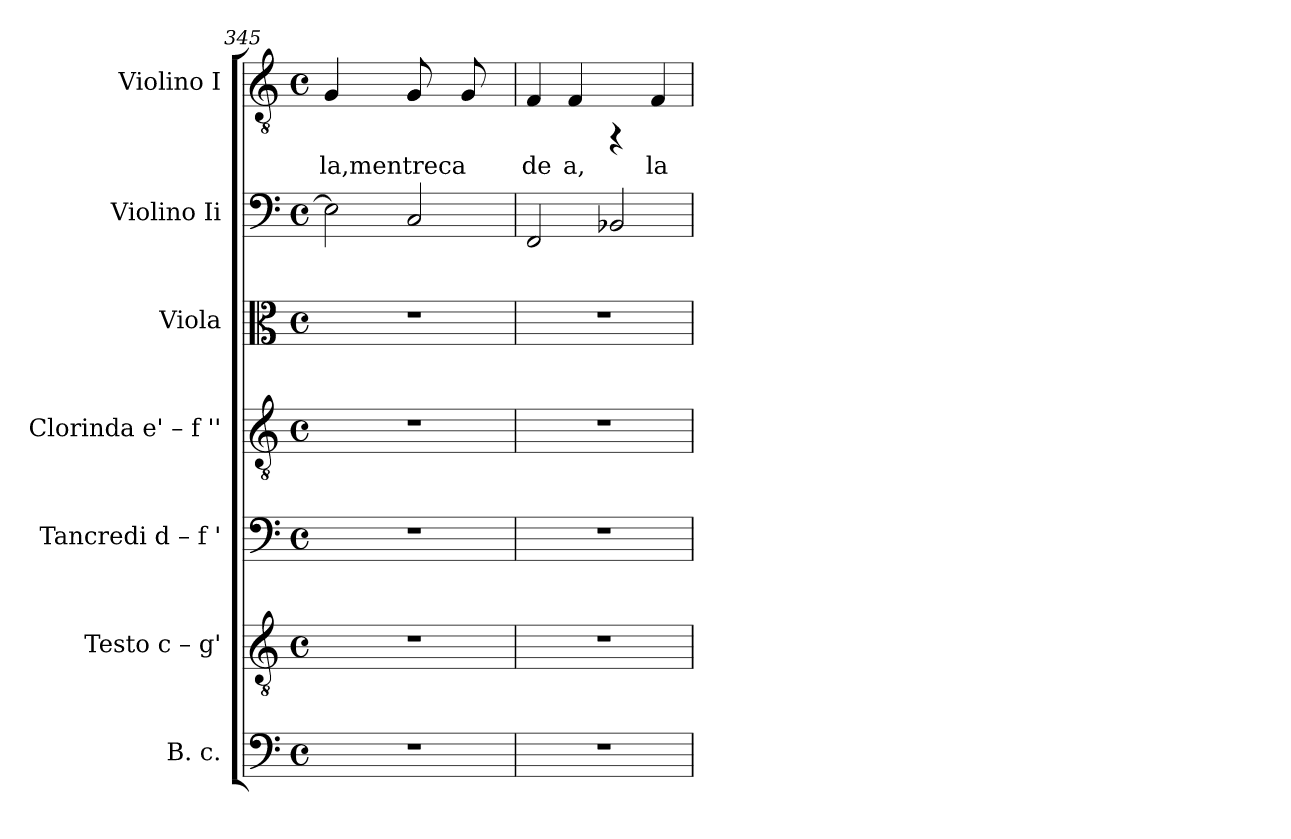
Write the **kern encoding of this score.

**kern	**kern	**kern	**kern	**kern	**kern	**kern	**text
*part7	*part6	*part5	*part4	*part3	*part2	*part1	*part1
*staff7	*staff6	*staff5	*staff4	*staff3	*staff2	*staff1	*staff1
*I"B. c.	*I"Testo  c – g'	*I"Tancredi  d – f '	*I"Clorinda  e' – f ''	*I"Viola	*I"Violino Ii	*I"Violino I	*
*clefF4	*clefGv2	*clefF4	*clefGv2	*clefC3	*clefF4	*clefGv2	*
*k[]	*k[]	*k[]	*k[]	*k[]	*k[]	*k[]	*
*C:	*C:	*C:	*C:	*C:	*C:	*C:	*
*M4/4	*M4/4	*M4/4	*M4/4	*M4/4	*M4/4	*M4/4	*
*met(c)	*met(c)	*met(c)	*met(c)	*met(c)	*met(c)	*met(c)	*
=345	=345	=345	=345	=345	=345	=345	=345
!	!	!	!	!	!	!	!LO:LY:b:cj
*	*	*	*	*	*	*^	*
1r	1r	1r	1r	1r	2E\]	4G/	2ryy	la,mentreca
.	.	.	.	.	.	4ryy	.	.
!	!	!	!	!	!	!	!	!LO:LY:b:cj
.	.	.	.	.	2C/	4G/	8G/	.
.	.	.	.	.	.	.	8ryy	.
!	!	!	!	!	!	!	!	!LO:LY:b:cj
.	.	.	.	.	.	8G/	4ryy	.
.	.	.	.	.	.	8ryy	.	.
*	*	*	*	*	*	*v	*v	*
=346	=346	=346	=346	=346	=346	=346	=346
!	!	!	!	!	!	!	!LO:LY:b:cj
1r	1r	1r	1r	1r	2FF/	4F/	de
!	!	!	!	!	!	!	!LO:LY:b:cj
.	.	.	.	.	.	4F/	a,
.	.	.	.	.	2BB-X/	4rFF	.
!	!	!	!	!	!	!	!LO:LY:b:cj
.	.	.	.	.	.	4F/	la
=	=	=	=	=	=	=	=
*-	*-	*-	*-	*-	*-	*-	*-
